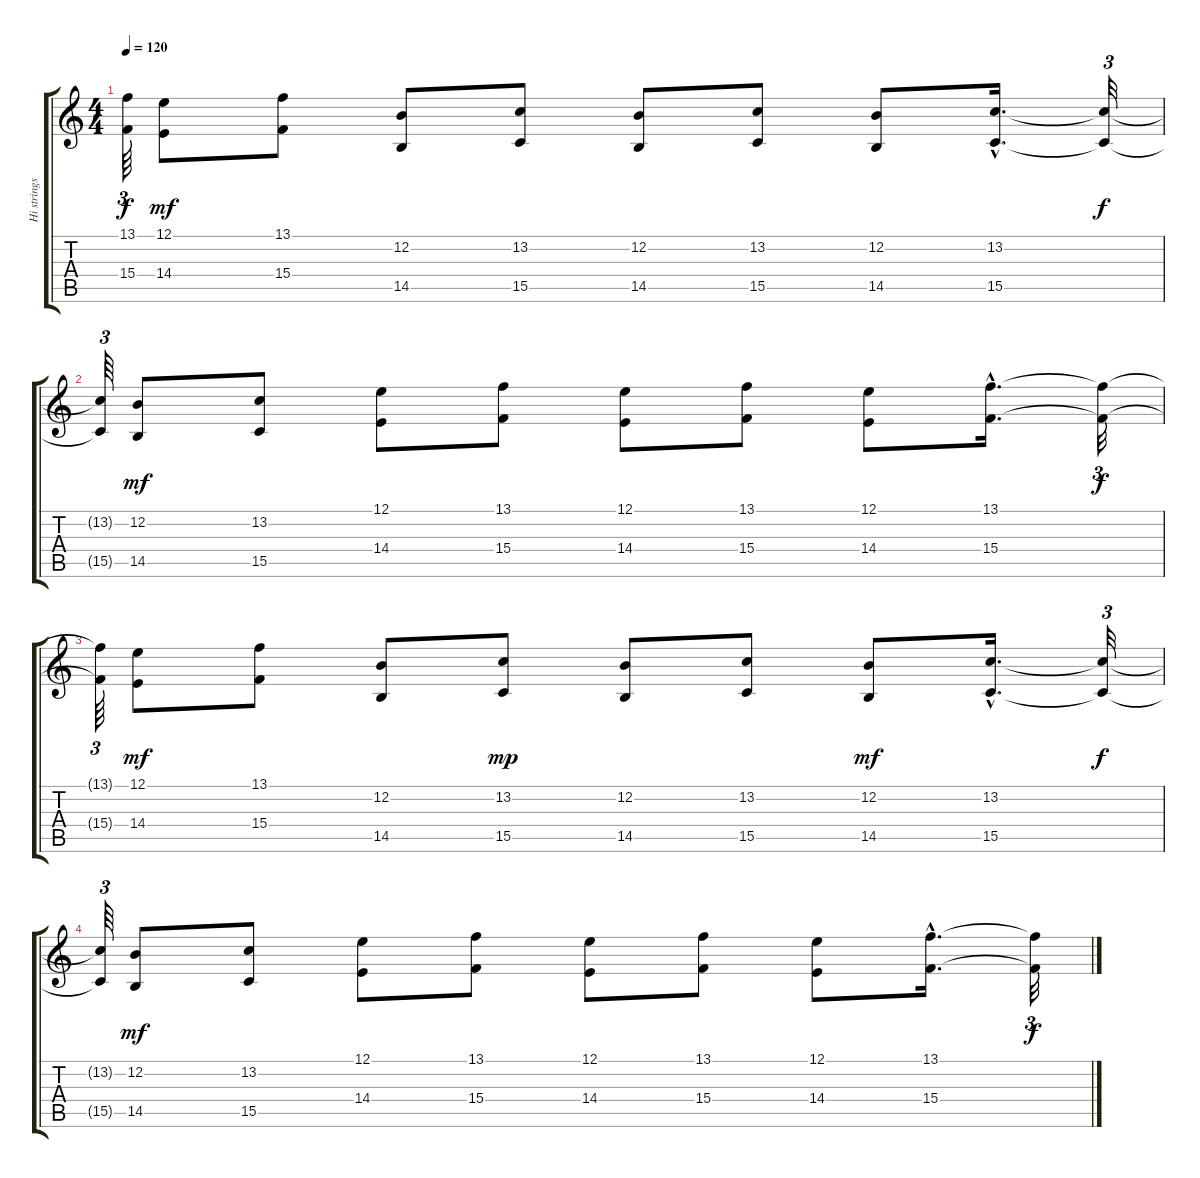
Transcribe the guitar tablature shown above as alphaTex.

\track ("Hi strings" "Hi strings") {instrument stringensemble1}
\staff {score tabs}
\tuning (E4 B3 G3 D3 A2 E2) {hide}
\ts (4 4)
\tempo 120
\clef g2
\ks c
(13.1{t} 15.4{t}).64{tu (3 2) dy f} (12.1 14.4).8{dy mf} (13.1 15.4).8 (12.2 14.5).8 (13.2 15.5).8 (12.2 14.5).8 (13.2 15.5).8 (12.2 14.5).8 (13.2{hac} 15.5{hac}).16{d} (13.2{t} 15.5{t}).32{tu (3 2) dy f} |
(13.2{t} 15.5{t}).64{tu (3 2)} (12.2 14.5).8{dy mf} (13.2 15.5).8 (12.1 14.4).8 (13.1 15.4).8 (12.1 14.4).8 (13.1 15.4).8 (12.1 14.4).8 (13.1{hac} 15.4{hac}).16{d} (13.1{t} 15.4{t}).32{tu (3 2) dy f} |
(13.1{t} 15.4{t}).64{tu (3 2)} (12.1 14.4).8{dy mf} (13.1 15.4).8 (12.2 14.5).8 (13.2 15.5).8{dy mp} (12.2 14.5).8 (13.2 15.5).8 (12.2 14.5).8{dy mf} (13.2{hac} 15.5{hac}).16{d} (13.2{t} 15.5{t}).32{tu (3 2) dy f} |
(13.2{t} 15.5{t}).64{tu (3 2)} (12.2 14.5).8{dy mf} (13.2 15.5).8 (12.1 14.4).8 (13.1 15.4).8 (12.1 14.4).8 (13.1 15.4).8 (12.1 14.4).8 (13.1{hac} 15.4{hac}).16{d} (13.1{t} 15.4{t}).32{tu (3 2) dy f}
